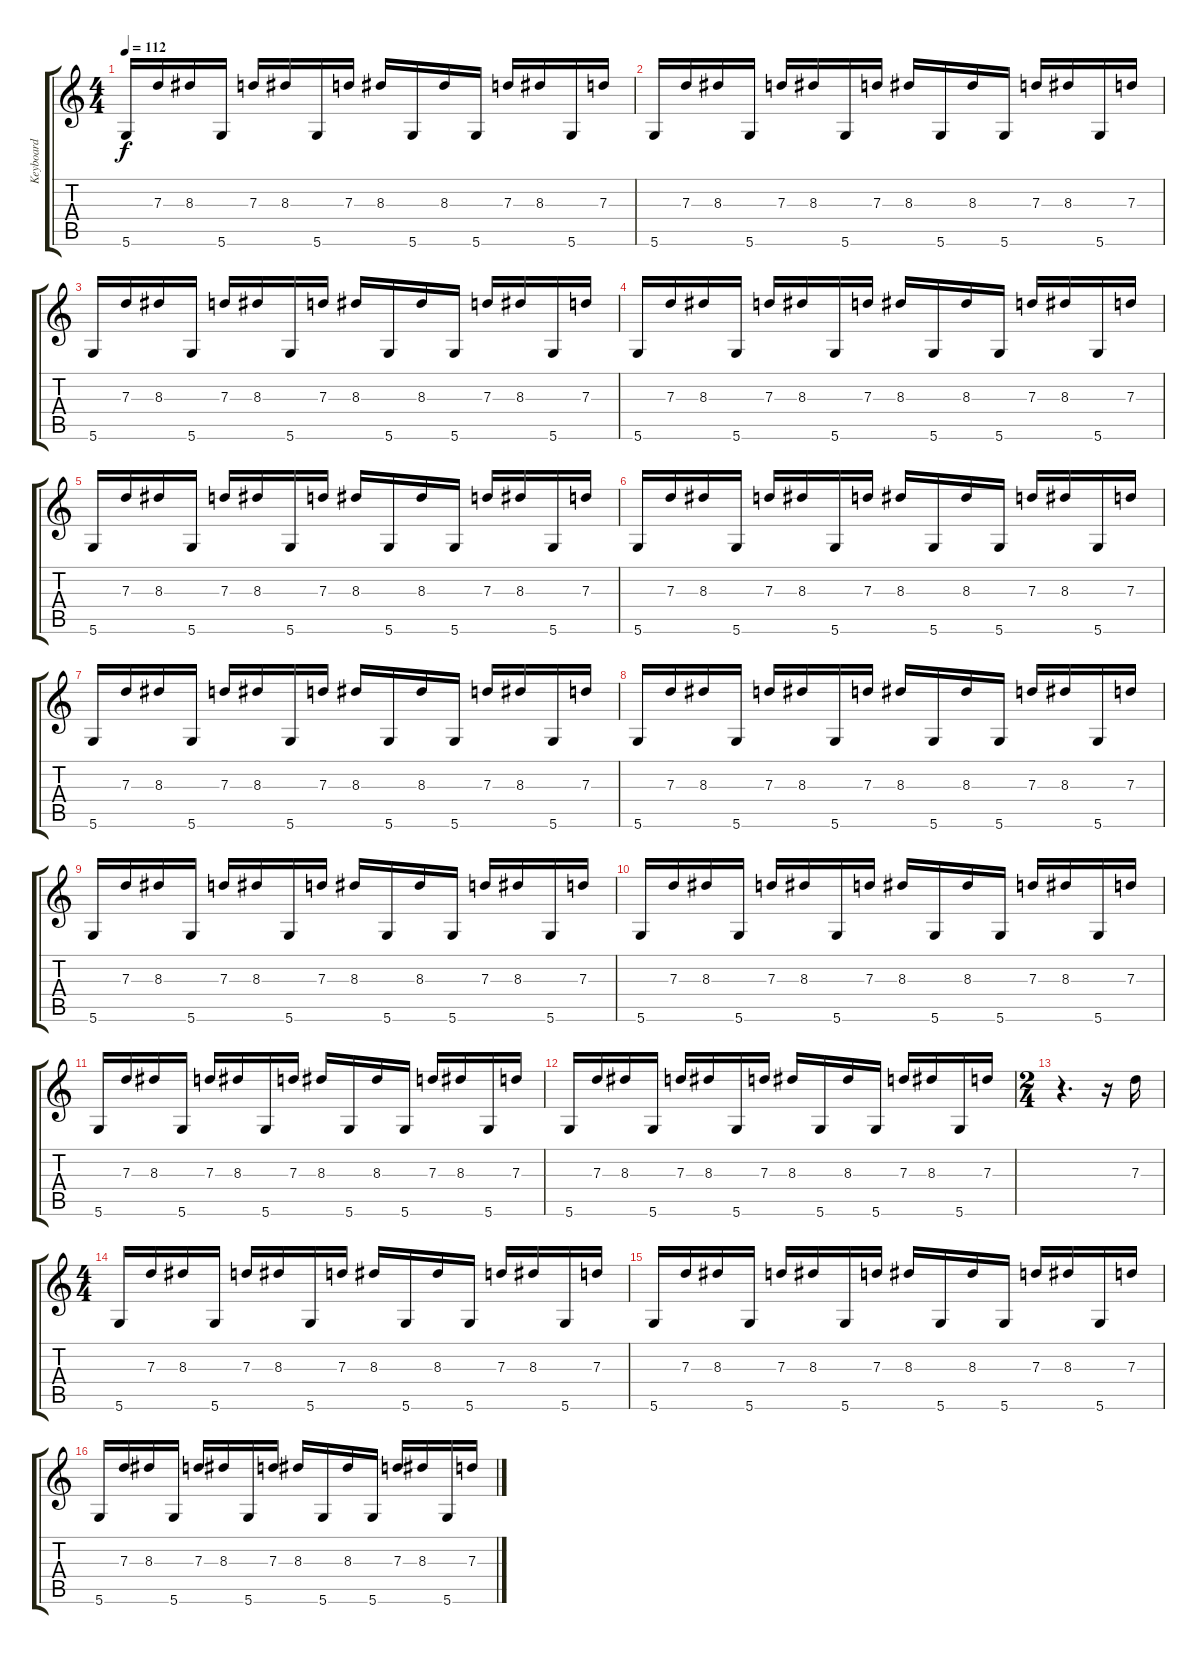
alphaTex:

\track ("Keyboard" "Keyboard") {instrument synthbass1}
\staff {score tabs}
\tuning (E4 B3 G3 D3 A2 D2) {hide}
\ts (4 4)
\tempo 112
\clef g2
\ks c
5.6.16{dy f instrument synthbass1} 7.3.16 8.3.16 5.6.16 7.3.16 8.3.16 5.6.16 7.3.16 8.3.16 5.6.16 8.3.16 5.6.16 7.3.16 8.3.16 5.6.16 7.3.16 |
5.6.16 7.3.16 8.3.16 5.6.16 7.3.16 8.3.16 5.6.16 7.3.16 8.3.16 5.6.16 8.3.16 5.6.16 7.3.16 8.3.16 5.6.16 7.3.16 |
5.6.16 7.3.16 8.3.16 5.6.16 7.3.16 8.3.16 5.6.16 7.3.16 8.3.16 5.6.16 8.3.16 5.6.16 7.3.16 8.3.16 5.6.16 7.3.16 |
5.6.16 7.3.16 8.3.16 5.6.16 7.3.16 8.3.16 5.6.16 7.3.16 8.3.16 5.6.16 8.3.16 5.6.16 7.3.16 8.3.16 5.6.16 7.3.16 |
5.6.16{volume 11} 7.3.16 8.3.16 5.6.16 7.3.16 8.3.16 5.6.16 7.3.16 8.3.16 5.6.16 8.3.16 5.6.16 7.3.16 8.3.16 5.6.16 7.3.16 |
5.6.16 7.3.16 8.3.16 5.6.16 7.3.16 8.3.16 5.6.16 7.3.16 8.3.16 5.6.16 8.3.16 5.6.16 7.3.16 8.3.16 5.6.16 7.3.16 |
5.6.16 7.3.16 8.3.16 5.6.16 7.3.16 8.3.16 5.6.16 7.3.16 8.3.16 5.6.16 8.3.16 5.6.16 7.3.16 8.3.16 5.6.16 7.3.16 |
5.6.16 7.3.16 8.3.16 5.6.16 7.3.16 8.3.16 5.6.16 7.3.16 8.3.16 5.6.16 8.3.16 5.6.16 7.3.16 8.3.16 5.6.16 7.3.16 |
5.6.16 7.3.16 8.3.16 5.6.16 7.3.16 8.3.16 5.6.16 7.3.16 8.3.16 5.6.16 8.3.16 5.6.16 7.3.16 8.3.16 5.6.16 7.3.16 |
5.6.16 7.3.16 8.3.16 5.6.16 7.3.16 8.3.16 5.6.16 7.3.16 8.3.16 5.6.16 8.3.16 5.6.16 7.3.16 8.3.16 5.6.16 7.3.16 |
5.6.16 7.3.16 8.3.16 5.6.16 7.3.16 8.3.16 5.6.16 7.3.16 8.3.16 5.6.16 8.3.16 5.6.16 7.3.16 8.3.16 5.6.16 7.3.16 |
5.6.16 7.3.16 8.3.16 5.6.16 7.3.16 8.3.16 5.6.16 7.3.16 8.3.16 5.6.16 8.3.16 5.6.16 7.3.16 8.3.16 5.6.16 7.3.16 |
\ts (2 4)
r.4{d} r.16 7.3.16 |
\ts (4 4)
5.6.16{volume 11} 7.3.16 8.3.16 5.6.16 7.3.16 8.3.16 5.6.16 7.3.16 8.3.16 5.6.16 8.3.16 5.6.16 7.3.16 8.3.16 5.6.16 7.3.16 |
5.6.16 7.3.16 8.3.16 5.6.16 7.3.16 8.3.16 5.6.16 7.3.16 8.3.16 5.6.16 8.3.16 5.6.16 7.3.16 8.3.16 5.6.16 7.3.16 |
5.6.16 7.3.16 8.3.16 5.6.16 7.3.16 8.3.16 5.6.16 7.3.16 8.3.16 5.6.16 8.3.16 5.6.16 7.3.16 8.3.16 5.6.16 7.3.16
